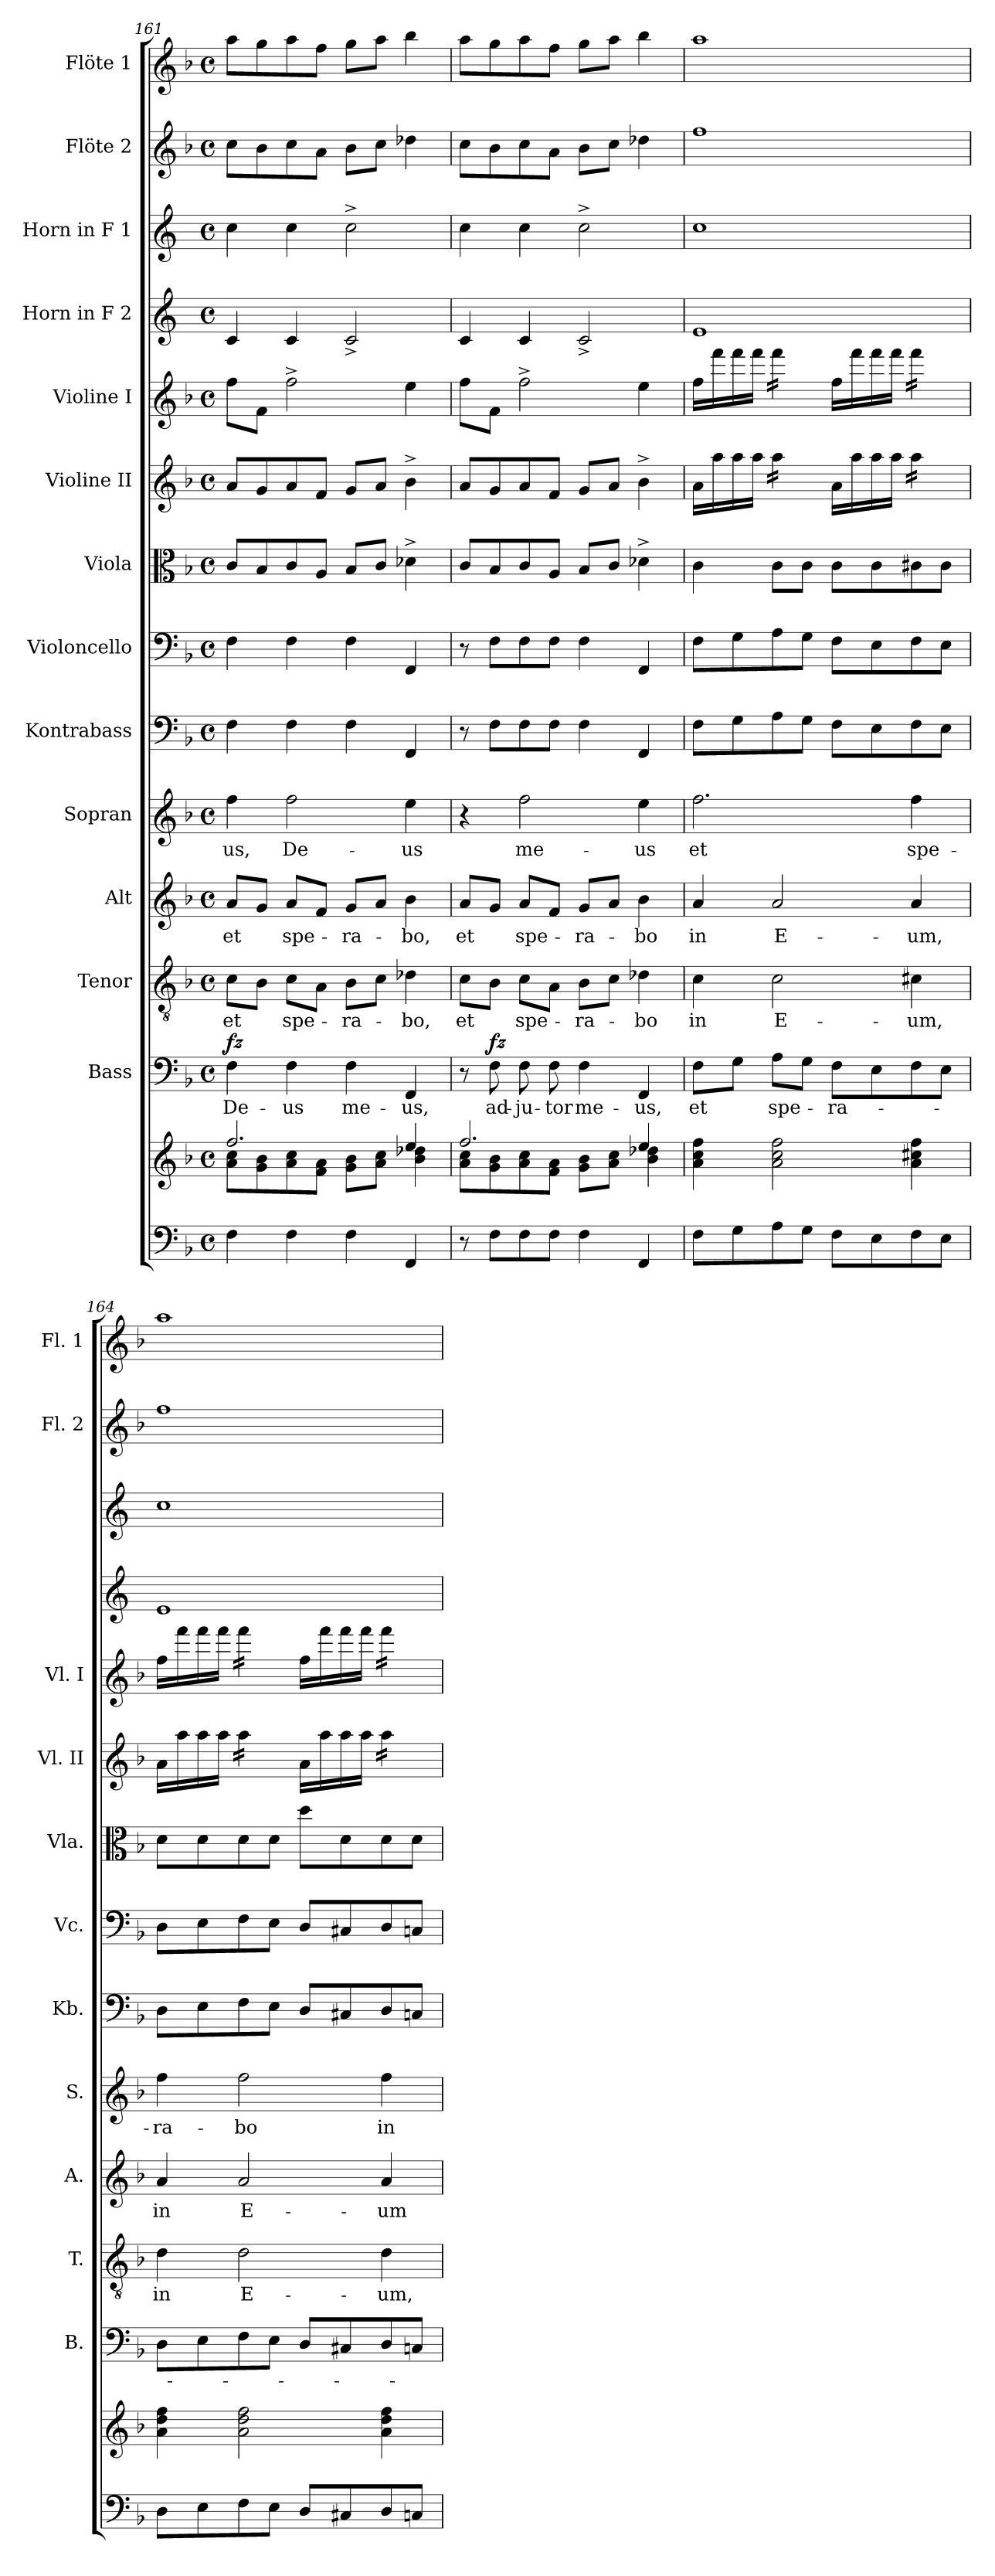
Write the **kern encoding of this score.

**kern	**kern	**kern	**text	**dynam	**kern	**text	**kern	**text	**kern	**text	**kern	**kern	**kern	**kern	**kern	**kern	**kern	**kern	**kern
*part14	*part14	*part13	*part13	*part13	*part12	*part12	*part11	*part11	*part10	*part10	*part9	*part8	*part7	*part6	*part5	*part4	*part3	*part2	*part1
*staff15	*staff14	*staff13	*staff13	*staff13	*staff12	*staff12	*staff11	*staff11	*staff10	*staff10	*staff9	*staff8	*staff7	*staff6	*staff5	*staff4	*staff3	*staff2	*staff1
*	*	*I"Bass	*	*	*I"Tenor	*	*I"Alt	*	*I"Sopran	*	*I"Kontrabass	*I"Violoncello	*I"Viola	*I"Violine II	*I"Violine I	*I"Horn in F 2	*I"Horn in F 1	*I"Flöte 2	*I"Flöte 1
*	*	*I'B.	*	*	*I'T.	*	*I'A.	*	*I'S.	*	*I'Kb.	*I'Vc.	*I'Vla.	*I'Vl. II	*I'Vl. I	*	*	*I'Fl. 2	*I'Fl. 1
!!LO:PB:g=z
*clefF4	*clefG2	*clefF4	*	*	*clefGv2	*	*clefG2	*	*clefG2	*	*clefF4	*clefF4	*clefC3	*clefG2	*clefG2	*clefG2	*clefG2	*clefG2	*clefG2
*	*	*	*	*	*	*	*	*	*	*	*ITrd7c12	*	*	*	*	*ITrd4c7	*ITrd4c7	*	*
*k[b-]	*k[b-]	*k[b-]	*	*	*k[b-]	*	*k[b-]	*	*k[b-]	*	*k[b-]	*k[b-]	*k[b-]	*k[b-]	*k[b-]	*k[b-]	*k[b-]	*k[b-]	*k[b-]
*F:	*F:	*F:	*	*	*F:	*	*F:	*	*F:	*	*F:	*F:	*F:	*F:	*F:	*F:	*F:	*F:	*F:
*M4/4	*M4/4	*M4/4	*	*	*M4/4	*	*M4/4	*	*M4/4	*	*M4/4	*M4/4	*M4/4	*M4/4	*M4/4	*M4/4	*M4/4	*M4/4	*M4/4
*met(c)	*met(c)	*met(c)	*	*	*met(c)	*	*met(c)	*	*met(c)	*	*met(c)	*met(c)	*met(c)	*met(c)	*met(c)	*met(c)	*met(c)	*met(c)	*met(c)
=161	=161	=161	=161	=161	=161	=161	=161	=161	=161	=161	=161	=161	=161	=161	=161	=161	=161	=161	=161
*	*^	*	*	*	*	*	*	*	*	*	*	*	*	*	*	*	*	*	*
!	!	!	!	!LO:LY:b	!LO:DY:a	!	!LO:LY:b	!	!LO:LY:b	!	!LO:LY:b	!	!	!	!	!	!	!	!	!
4F\	2.ff/	8a\ 8cc\L	4F\	De-	fz	8c\L	et	8a/L	et	4ff\	-us,	4FF\	4F\	8c/L	8a/L	8ff\L	4F/	4f\	8cc\L	8aa\L
.	.	8g\ 8b-\	.	.	.	8B-\J	.	8g/J	.	.	.	.	.	8B-/	8g/	8f\J	.	.	8b-\	8gg\
!	!	!	!	!LO:LY:b	!	!	!LO:LY:b	!	!LO:LY:b	!	!LO:LY:b	!	!	!	!	!	!	!	!	!
4F\	.	8a\ 8cc\	4F\	-us	.	8c\L	spe-	8a/L	spe-	2ff\	De-	4FF\	4F\	8c/	8a/	2ff^>\	4F/	4f\	8cc\	8aa\
.	.	8f\ 8a\J	.	.	.	8A\J	.	8f/J	.	.	.	.	.	8A/J	8f/J	.	.	.	8a\J	8ff\J
!	!	!	!	!LO:LY:b	!	!	!LO:LY:b	!	!LO:LY:b	!	!	!	!	!	!	!	!	!	!	!
4F\	.	8g\ 8b-\L	4F\	me-	.	8B-\L	-ra-	8g/L	-ra-	.	.	4FF\	4F\	8B-/L	8g/L	.	2F^</	2f^>\	8b-\L	8gg\L
.	.	8a\ 8cc\J	.	.	.	8c\J	.	8a/J	.	.	.	.	.	8c/J	8a/J	.	.	.	8cc\J	8aa\J
!	!	!	!	!LO:LY:b	!	!	!LO:LY:b	!	!LO:LY:b	!	!LO:LY:b	!	!	!	!	!	!	!	!	!
4FF/	4ee/	4b-\ 4dd-X\	4FF/	-us,	.	4d-X\	-bo,	4b-\	-bo,	4ee\	-us	4FFF/	4FF/	4d-X^>\	4b-^>\	4ee\	.	.	4dd-X\	4bb-\
=162	=162	=162	=162	=162	=162	=162	=162	=162	=162	=162	=162	=162	=162	=162	=162	=162	=162	=162	=162	=162
!	!	!	!	!	!	!	!LO:LY:b	!	!LO:LY:b	!	!	!	!	!	!	!	!	!	!	!
8r	2.ff/	8a\ 8cc\L	8r	.	.	8c\L	et	8a/L	et	4r	.	8r	8r	8c/L	8a/L	8ff\L	4F/	4f\	8cc\L	8aa\L
!	!	!	!	!LO:LY:b	!LO:DY:a	!	!	!	!	!	!	!	!	!	!	!	!	!	!	!
8F\L	.	8g\ 8b-\	8F\	ad-	fz	8B-\J	.	8g/J	.	.	.	8FF\L	8F\L	8B-/	8g/	8f\J	.	.	8b-\	8gg\
!	!	!	!	!LO:LY:b	!	!	!LO:LY:b	!	!LO:LY:b	!	!LO:LY:b	!	!	!	!	!	!	!	!	!
8F\	.	8a\ 8cc\	8F\	-ju-	.	8c\L	spe-	8a/L	spe-	2ff\	me-	8FF\	8F\	8c/	8a/	2ff^>\	4F/	4f\	8cc\	8aa\
!	!	!	!	!LO:LY:b	!	!	!	!	!	!	!	!	!	!	!	!	!	!	!	!
8F\J	.	8f\ 8a\J	8F\	-tor	.	8A\J	.	8f/J	.	.	.	8FF\J	8F\J	8A/J	8f/J	.	.	.	8a\J	8ff\J
!	!	!	!	!LO:LY:b	!	!	!LO:LY:b	!	!LO:LY:b	!	!	!	!	!	!	!	!	!	!	!
4F\	.	8g\ 8b-\L	4F\	me-	.	8B-\L	-ra-	8g/L	-ra-	.	.	4FF\	4F\	8B-/L	8g/L	.	2F^</	2f^>\	8b-\L	8gg\L
.	.	8a\ 8cc\J	.	.	.	8c\J	.	8a/J	.	.	.	.	.	8c/J	8a/J	.	.	.	8cc\J	8aa\J
!	!	!	!	!LO:LY:b	!	!	!LO:LY:b	!	!LO:LY:b	!	!LO:LY:b	!	!	!	!	!	!	!	!	!
4FF/	4ee/	4b-\ 4dd-X\	4FF/	-us,	.	4d-X\	-bo	4b-\	-bo	4ee\	-us	4FFF/	4FF/	4d-X^>\	4b-^>\	4ee\	.	.	4dd-X\	4bb-\
=163	=163	=163	=163	=163	=163	=163	=163	=163	=163	=163	=163	=163	=163	=163	=163	=163	=163	=163	=163	=163
!	!	!	!	!LO:LY:b	!	!	!LO:LY:b	!	!LO:LY:b	!	!LO:LY:b	!	!	!	!	!	!	!	!	!
*	*v	*v	*	*	*	*	*	*	*	*	*	*	*	*	*	*	*	*	*	*
8F\L	4a\ 4cc\ 4ff\	8F\L	et	.	4c\	in	4a/	in	2.ff\	et	8FF\L	8F\L	4c\	16a\LL	16ff\LL	1A	1f	1ff	1aa
.	.	.	.	.	.	.	.	.	.	.	.	.	.	16aa\	16fff\	.	.	.	.
8G\	.	8G\J	.	.	.	.	.	.	.	.	8GG\	8G\	.	16aa\	16fff\	.	.	.	.
.	.	.	.	.	.	.	.	.	.	.	.	.	.	16aa\JJ	16fff\JJ	.	.	.	.
!	!	!	!LO:LY:b	!	!	!LO:LY:b	!	!LO:LY:b	!	!	!	!	!	!	!	!	!	!	!
*	*	*	*	*	*	*	*	*	*	*	*	*	*	*tremolo	*	*	*	*	*
*	*	*	*	*	*	*	*	*	*	*	*	*	*	*	*tremolo	*	*	*	*
8A\	2a\ 2cc\ 2ff\	8A\L	spe-	.	2c\	E-	2a/	E-	.	.	8AA\	8A\	8c\L	16aa\LL	16fff\LL	.	.	.	.
.	.	.	.	.	.	.	.	.	.	.	.	.	.	16aa\	16fff\	.	.	.	.
8G\J	.	8G\J	.	.	.	.	.	.	.	.	8GG\J	8G\J	8c\J	16aa\	16fff\	.	.	.	.
.	.	.	.	.	.	.	.	.	.	.	.	.	.	16aa\JJ	16fff\JJ	.	.	.	.
*	*	*	*	*	*	*	*	*	*	*	*	*	*	*	*Xtremolo	*	*	*	*
*	*	*	*	*	*	*	*	*	*	*	*	*	*	*Xtremolo	*	*	*	*	*
!	!	!	!LO:LY:b	!	!	!	!	!	!	!	!	!	!	!	!	!	!	!	!
8F\L	.	8F\L	-ra-	.	.	.	.	.	.	.	8FF\L	8F\L	8c\L	16a\LL	16ff\LL	.	.	.	.
.	.	.	.	.	.	.	.	.	.	.	.	.	.	16aa\	16fff\	.	.	.	.
8E\	.	8E\	.	.	.	.	.	.	.	.	8EE\	8E\	8c\	16aa\	16fff\	.	.	.	.
.	.	.	.	.	.	.	.	.	.	.	.	.	.	16aa\JJ	16fff\JJ	.	.	.	.
!	!	!	!	!	!	!LO:LY:b	!	!LO:LY:b	!	!LO:LY:b	!	!	!	!	!	!	!	!	!
*	*	*	*	*	*	*	*	*	*	*	*	*	*	*tremolo	*	*	*	*	*
*	*	*	*	*	*	*	*	*	*	*	*	*	*	*	*tremolo	*	*	*	*
8F\	4a\ 4cc#X\ 4ff\	8F\	.	.	4c#X\	-um,	4a/	-um,	4ff\	spe-	8FF\	8F\	8c#X\	16aa\LL	16fff\LL	.	.	.	.
.	.	.	.	.	.	.	.	.	.	.	.	.	.	16aa\	16fff\	.	.	.	.
8E\J	.	8E\J	.	.	.	.	.	.	.	.	8EE\J	8E\J	8c#\J	16aa\	16fff\	.	.	.	.
.	.	.	.	.	.	.	.	.	.	.	.	.	.	16aa\JJ	16fff\JJ	.	.	.	.
*	*	*	*	*	*	*	*	*	*	*	*	*	*	*	*Xtremolo	*	*	*	*
*	*	*	*	*	*	*	*	*	*	*	*	*	*	*Xtremolo	*	*	*	*	*
=164	=164	=164	=164	=164	=164	=164	=164	=164	=164	=164	=164	=164	=164	=164	=164	=164	=164	=164	=164
!	!	!	!	!	!	!LO:LY:b	!	!LO:LY:b	!	!LO:LY:b	!	!	!	!	!	!	!	!	!
8D\L	4a\ 4dd\ 4ff\	8D\L	.	.	4d\	in	4a/	in	4ff\	-ra-	8DD\L	8D\L	8d\L	16a\LL	16ff\LL	1A	1f	1ff	1aa
.	.	.	.	.	.	.	.	.	.	.	.	.	.	16aa\	16fff\	.	.	.	.
8E\	.	8E\	.	.	.	.	.	.	.	.	8EE\	8E\	8d\	16aa\	16fff\	.	.	.	.
.	.	.	.	.	.	.	.	.	.	.	.	.	.	16aa\JJ	16fff\JJ	.	.	.	.
!	!	!	!	!	!	!LO:LY:b	!	!LO:LY:b	!	!LO:LY:b	!	!	!	!	!	!	!	!	!
*	*	*	*	*	*	*	*	*	*	*	*	*	*	*tremolo	*	*	*	*	*
*	*	*	*	*	*	*	*	*	*	*	*	*	*	*	*tremolo	*	*	*	*
8F\	2a\ 2dd\ 2ff\	8F\	.	.	2d\	E-	2a/	E-	2ff\	-bo	8FF\	8F\	8d\	16aa\LL	16fff\LL	.	.	.	.
.	.	.	.	.	.	.	.	.	.	.	.	.	.	16aa\	16fff\	.	.	.	.
8E\J	.	8E\J	.	.	.	.	.	.	.	.	8EE\J	8E\J	8d\J	16aa\	16fff\	.	.	.	.
.	.	.	.	.	.	.	.	.	.	.	.	.	.	16aa\JJ	16fff\JJ	.	.	.	.
*	*	*	*	*	*	*	*	*	*	*	*	*	*	*	*Xtremolo	*	*	*	*
*	*	*	*	*	*	*	*	*	*	*	*	*	*	*Xtremolo	*	*	*	*	*
8D/L	.	8D/L	.	.	.	.	.	.	.	.	8DD/L	8D/L	8dd\L	16a\LL	16ff\LL	.	.	.	.
.	.	.	.	.	.	.	.	.	.	.	.	.	.	16aa\	16fff\	.	.	.	.
8C#X/	.	8C#X/	.	.	.	.	.	.	.	.	8CC#X/	8C#X/	8d\	16aa\	16fff\	.	.	.	.
.	.	.	.	.	.	.	.	.	.	.	.	.	.	16aa\JJ	16fff\JJ	.	.	.	.
!	!	!	!	!	!	!LO:LY:b	!	!LO:LY:b	!	!LO:LY:b	!	!	!	!	!	!	!	!	!
*	*	*	*	*	*	*	*	*	*	*	*	*	*	*tremolo	*	*	*	*	*
*	*	*	*	*	*	*	*	*	*	*	*	*	*	*	*tremolo	*	*	*	*
8D/	4a\ 4dd\ 4ff\	8D/	.	.	4d\	-um,	4a/	-um	4ff\	in	8DD/	8D/	8d\	16aa\LL	16fff\LL	.	.	.	.
.	.	.	.	.	.	.	.	.	.	.	.	.	.	16aa\	16fff\	.	.	.	.
8Cn/J	.	8Cn/J	.	.	.	.	.	.	.	.	8CCn/J	8Cn/J	8d\J	16aa\	16fff\	.	.	.	.
.	.	.	.	.	.	.	.	.	.	.	.	.	.	16aa\JJ	16fff\JJ	.	.	.	.
*	*	*	*	*	*	*	*	*	*	*	*	*	*	*	*Xtremolo	*	*	*	*
*	*	*	*	*	*	*	*	*	*	*	*	*	*	*Xtremolo	*	*	*	*	*
=	=	=	=	=	=	=	=	=	=	=	=	=	=	=	=	=	=	=	=
*-	*-	*-	*-	*-	*-	*-	*-	*-	*-	*-	*-	*-	*-	*-	*-	*-	*-	*-	*-
